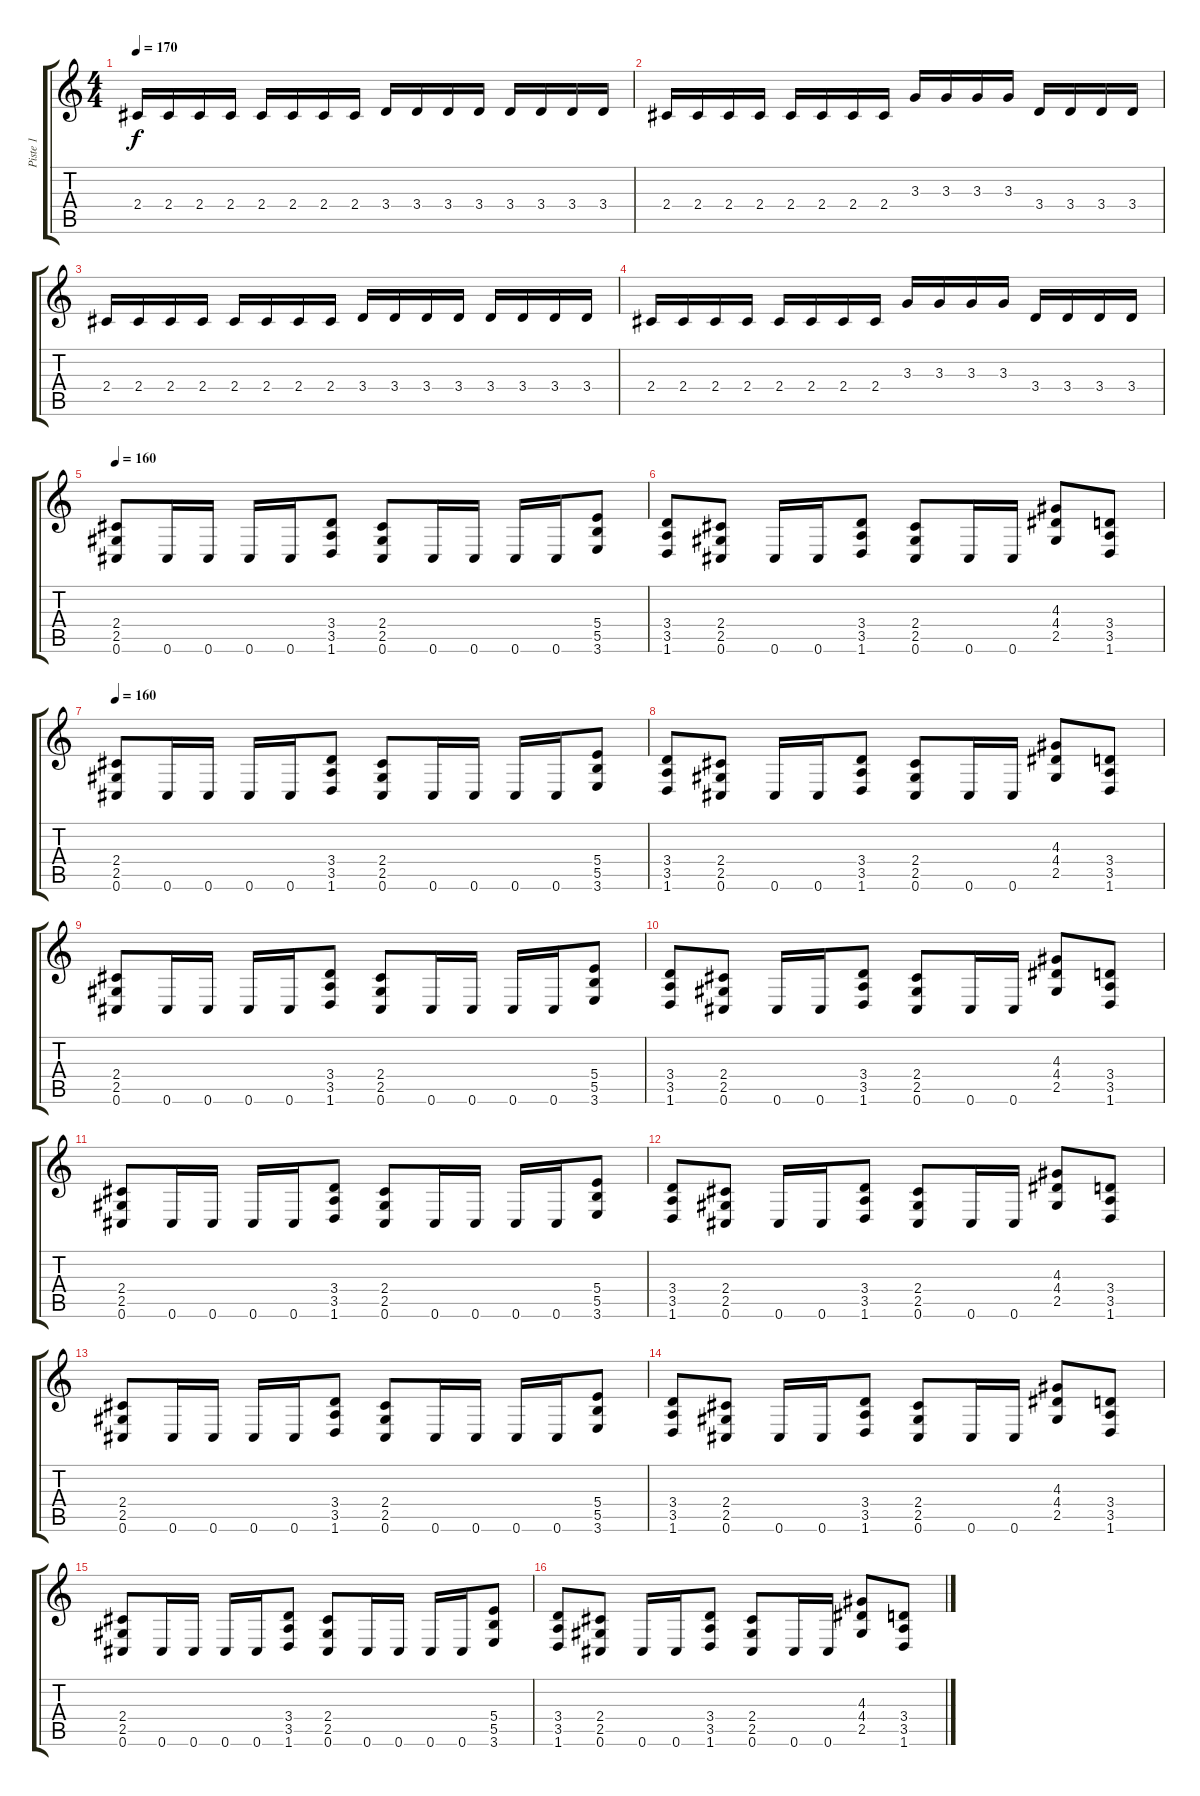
\track ("Piste 1" "Piste 1") {instrument distortionguitar}
\staff {score tabs}
\tuning (Db4 Ab3 E3 B2 Gb2 Db2) {hide}
\ts (4 4)
\tempo 170
\clef g2
\ks c
2.4.16{dy f} 2.4.16 2.4.16 2.4.16 2.4.16 2.4.16 2.4.16 2.4.16 3.4.16 3.4.16 3.4.16 3.4.16 3.4.16 3.4.16 3.4.16 3.4.16 |
2.4.16 2.4.16 2.4.16 2.4.16 2.4.16 2.4.16 2.4.16 2.4.16 3.3.16 3.3.16 3.3.16 3.3.16 3.4.16 3.4.16 3.4.16 3.4.16 |
2.4.16 2.4.16 2.4.16 2.4.16 2.4.16 2.4.16 2.4.16 2.4.16 3.4.16 3.4.16 3.4.16 3.4.16 3.4.16 3.4.16 3.4.16 3.4.16 |
2.4.16 2.4.16 2.4.16 2.4.16 2.4.16 2.4.16 2.4.16 2.4.16 3.3.16 3.3.16 3.3.16 3.3.16 3.4.16 3.4.16 3.4.16 3.4.16 |
\tempo 160
(2.4 2.5 0.6).8 0.6.16 0.6.16 0.6.16 0.6.16 (3.4 3.5 1.6).8 (2.4 2.5 0.6).8 0.6.16 0.6.16 0.6.16 0.6.16 (5.4 5.5 3.6).8 |
(3.4 3.5 1.6).8 (2.4 2.5 0.6).8 0.6.16 0.6.16 (3.4 3.5 1.6).8 (2.4 2.5 0.6).8 0.6.16 0.6.16 (4.3 4.4 2.5).8 (3.4 3.5 1.6).8 |
\tempo 160
(2.4 2.5 0.6).8 0.6.16 0.6.16 0.6.16 0.6.16 (3.4 3.5 1.6).8 (2.4 2.5 0.6).8 0.6.16 0.6.16 0.6.16 0.6.16 (5.4 5.5 3.6).8 |
(3.4 3.5 1.6).8 (2.4 2.5 0.6).8 0.6.16 0.6.16 (3.4 3.5 1.6).8 (2.4 2.5 0.6).8 0.6.16 0.6.16 (4.3 4.4 2.5).8 (3.4 3.5 1.6).8 |
(2.4 2.5 0.6).8 0.6.16 0.6.16 0.6.16 0.6.16 (3.4 3.5 1.6).8 (2.4 2.5 0.6).8 0.6.16 0.6.16 0.6.16 0.6.16 (5.4 5.5 3.6).8 |
(3.4 3.5 1.6).8 (2.4 2.5 0.6).8 0.6.16 0.6.16 (3.4 3.5 1.6).8 (2.4 2.5 0.6).8 0.6.16 0.6.16 (4.3 4.4 2.5).8 (3.4 3.5 1.6).8 |
(2.4 2.5 0.6).8 0.6.16 0.6.16 0.6.16 0.6.16 (3.4 3.5 1.6).8 (2.4 2.5 0.6).8 0.6.16 0.6.16 0.6.16 0.6.16 (5.4 5.5 3.6).8 |
(3.4 3.5 1.6).8 (2.4 2.5 0.6).8 0.6.16 0.6.16 (3.4 3.5 1.6).8 (2.4 2.5 0.6).8 0.6.16 0.6.16 (4.3 4.4 2.5).8 (3.4 3.5 1.6).8 |
(2.4 2.5 0.6).8 0.6.16 0.6.16 0.6.16 0.6.16 (3.4 3.5 1.6).8 (2.4 2.5 0.6).8 0.6.16 0.6.16 0.6.16 0.6.16 (5.4 5.5 3.6).8 |
(3.4 3.5 1.6).8 (2.4 2.5 0.6).8 0.6.16 0.6.16 (3.4 3.5 1.6).8 (2.4 2.5 0.6).8 0.6.16 0.6.16 (4.3 4.4 2.5).8 (3.4 3.5 1.6).8 |
(2.4 2.5 0.6).8 0.6.16 0.6.16 0.6.16 0.6.16 (3.4 3.5 1.6).8 (2.4 2.5 0.6).8 0.6.16 0.6.16 0.6.16 0.6.16 (5.4 5.5 3.6).8 |
(3.4 3.5 1.6).8 (2.4 2.5 0.6).8 0.6.16 0.6.16 (3.4 3.5 1.6).8 (2.4 2.5 0.6).8 0.6.16 0.6.16 (4.3 4.4 2.5).8 (3.4 3.5 1.6).8
